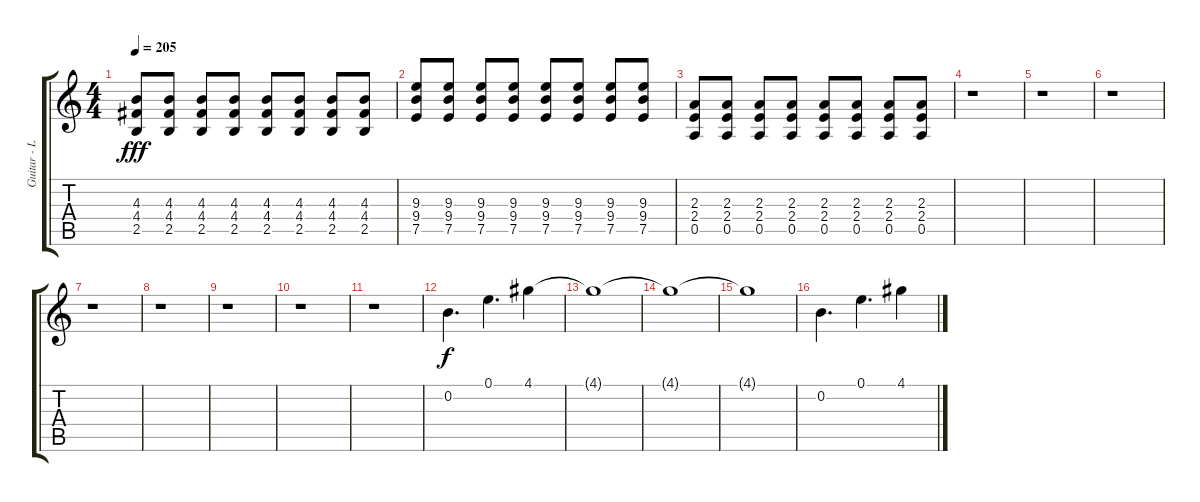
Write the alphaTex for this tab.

\track ("Guitar - Lead" "Guitar - L") {instrument distortionguitar}
\staff {score tabs}
\tuning (E4 B3 G3 D3 A2 E2) {hide}
\ts (4 4)
\tempo 205
\clef g2
\ks c
(4.3 4.4 2.5).8{dy fff} (4.3 4.4 2.5).8 (4.3 4.4 2.5).8 (4.3 4.4 2.5).8 (4.3 4.4 2.5).8 (4.3 4.4 2.5).8 (4.3 4.4 2.5).8 (4.3 4.4 2.5).8 |
(9.3 9.4 7.5).8 (9.3 9.4 7.5).8 (9.3 9.4 7.5).8 (9.3 9.4 7.5).8 (9.3 9.4 7.5).8 (9.3 9.4 7.5).8 (9.3 9.4 7.5).8 (9.3 9.4 7.5).8 |
(2.3 2.4 0.5).8 (2.3 2.4 0.5).8 (2.3 2.4 0.5).8 (2.3 2.4 0.5).8 (2.3 2.4 0.5).8 (2.3 2.4 0.5).8 (2.3 2.4 0.5).8 (2.3 2.4 0.5).8 |
r.1 |
r.1 |
r.1 |
r.1 |
r.1 |
r.1 |
r.1 |
r.1 |
0.2.4{d dy f} 0.1.4{d} 4.1.4 |
4.1{t}.1 |
4.1{t}.1 |
4.1{t}.1 |
0.2.4{d} 0.1.4{d} 4.1.4
